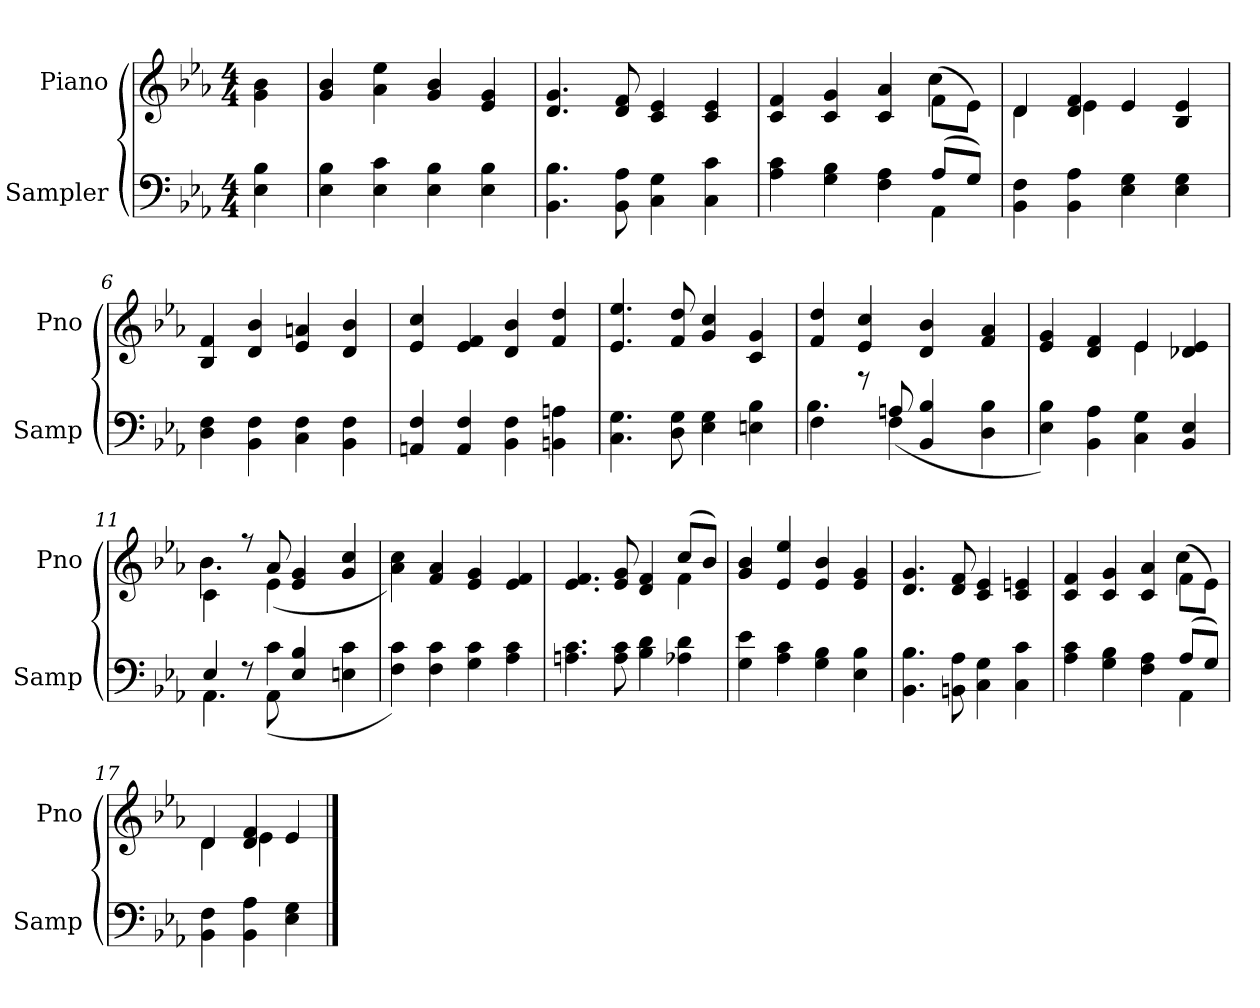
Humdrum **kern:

**kern	**kern
*part2	*part1
*staff2	*staff1
*I"Sampler	*I"Piano
*I'Samp	*I'Pno
*clefF4	*clefG2
*k[b-e-a-]	*k[b-e-a-]
*E-:	*E-:
*M4/4	*M4/4
=1	=1
4E- 4B-	4g\ 4b-\
=2	=2
4E- 4B-	4g 4b-
4E- 4c	4a- 4ee-
4E- 4B-	4g 4b-
4E- 4B-	4e- 4g
=3	=3
4.BB- 4.B-	4.d 4.g
8BB- 8A-	8d 8f
4C 4G	4c 4e-
4C 4c	4c 4e-
=4	=4
*^	*^
4A- 4c	2.ryy	4c 4f	2.ryy
4G 4B-	.	4c 4g	.
4F 4A-	.	4c 4a-	.
(8A-/L	4AA-	(8f\L	4cc
8G/J)	.	8e-\J)	.
*v	*v	*	*
=5	=5	=5
4BB- 4F	4d/	4d
4BB- 4A-	4d 4f	4e-
4E- 4G	4e-/	2ryy
4E- 4G	4B- 4e-	.
*	*v	*v
=6	=6
4D 4F	4B- 4f
4BB- 4F	4d 4b-
4C 4F	4e- 4an
4BB- 4F	4d 4b-
=7	=7
4AAn 4F	4e- 4cc
4AA 4F	4e- 4f
4BB- 4F	4d 4b-
4BBn 4An	4f 4dd
=8	=8
4.C 4.G	4.e- 4.ee-
8D 8G	8f 8dd
4E- 4G	4g 4cc
4En 4B-	4c 4g
=9	=9
*^	*
4F\	4.B-	4f 4dd
8r	.	4e- 4cc
8An/	(4F	.
4BB- 4B-	.	4d 4b-
.	4.ryy	.
4D 4B-	.	4f 4a-
*v	*v	*
=10	=10
*	*^
4E- 4B-)	4e- 4g	2ryy
4BB- 4A-	4d 4f	.
4C 4G	4e-/	4e-
4BB- 4E-	4d-X 4e-	4ryy
=11	=11	=11
*^	*	*
4E-/	4.AA-	4c\	4.b-
8r	.	8r	.
8AA-\	(4c	8a-/	(4e-
4E- 4B-	.	4e- 4g	.
.	4.ryy	.	4.ryy
4En 4c	.	4g 4cc	.
*v	*v	*	*
*	*v	*v
=12	=12
4F 4c)	4a- 4cc)
4F 4c	4f 4a-
4G 4c	4e- 4g
4A- 4c	4e- 4f
=13	=13
*	*^
4.An 4.c	4.e- 4.f	2.ryy
8A 8c	8e- 8g	.
4B- 4d	4d 4f	.
4A-X 4d	(8cc/L	4f
.	8b-/J)	.
*	*v	*v
=14	=14
4G 4e-	4g 4b-
4A- 4c	4e- 4ee-
4G 4B-	4e- 4b-
4E- 4B-	4e- 4g
=15	=15
4.BB- 4.B-	4.d 4.g
8BBn 8A-	8d 8f
4C 4G	4c 4e-
4C 4c	4c 4en
=16	=16
*^	*^
4A- 4c	2.ryy	4c 4f	2.ryy
4G 4B-	.	4c 4g	.
4F 4A-	.	4c 4a-	.
(8A-/L	4AA-	(8f\L	4cc
8G/J)	.	8e-\J)	.
*v	*v	*	*
=17	=17	=17
4BB- 4F	4d/	4d
4BB- 4A-	4d 4f	4e-
4E- 4G	4e-/	4ryy
*	*v	*v
==	==
*-	*-
